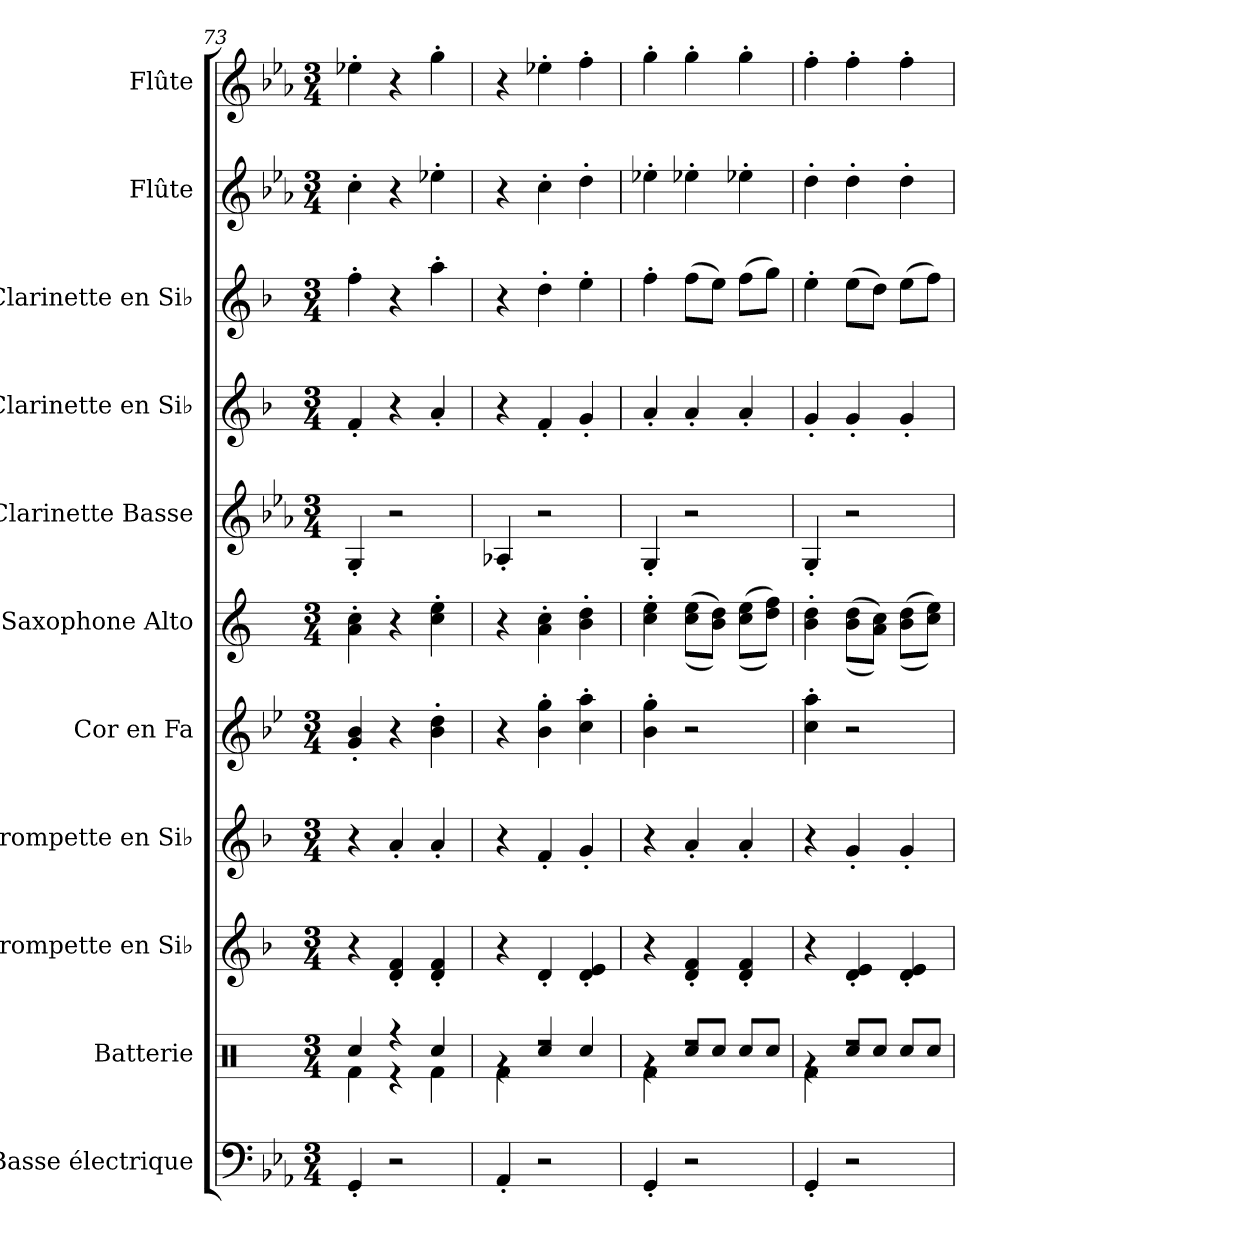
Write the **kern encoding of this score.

**kern	**kern	**kern	**kern	**kern	**kern	**kern	**kern	**kern	**kern	**kern
*part11	*part10	*part9	*part8	*part7	*part6	*part5	*part4	*part3	*part2	*part1
*staff11	*staff10	*staff9	*staff8	*staff7	*staff6	*staff5	*staff4	*staff3	*staff2	*staff1
*I"Basse électrique	*I"Batterie	*I"Trompette en Si♭	*I"Trompette en Si♭	*I"Cor en Fa	*I"Saxophone Alto	*I"Clarinette Basse	*I"Clarinette en Si♭	*I"Clarinette en Si♭	*I"Flûte	*I"Flûte
*I'B. él.	*I'Batt.	*I'Tromp. Si♭	*I'Tromp. Si♭	*I'Cor Fa	*I'Sax. A.	*I'Cl. basse	*I'Clar. Si♭	*I'Clar. Si♭	*I'Fl.	*I'Fl.
*clefF4	*clefX	*clefG2	*clefG2	*clefG2	*clefG2	*clefG2	*clefG2	*clefG2	*clefG2	*clefG2
*ITrd7c12	*	*ITrd1c2	*ITrd1c2	*ITrd4c7	*ITrd5c9	*ITrd8c14	*ITrd1c2	*ITrd1c2	*	*
*k[b-e-a-]	*k[]	*k[b-e-a-]	*k[b-e-a-]	*k[b-e-a-]	*k[b-e-a-]	*k[b-e-a-]	*k[b-e-a-]	*k[b-e-a-]	*k[b-e-a-]	*k[b-e-a-]
*M3/4	*M3/4	*M3/4	*M3/4	*M3/4	*M3/4	*M3/4	*M3/4	*M3/4	*M3/4	*M3/4
=73	=73	=73	=73	=73	=73	=73	=73	=73	=73	=73
*	*^	*	*	*	*	*	*	*	*	*
4GGG'/	4Rcc/	4Rf\	4r	4r	4c/' 4e-/'	4c\' 4e-\'	4GG'/	4e-'/	4ee-'\	4cc'\	4ee-X'\
2r	4r	4r	4c/' 4e-/'	4g'/	4r	4r	2r	4r	4r	4r	4r
.	4Rcc/	4Rf\	4c/' 4e-/'	4g'/	4e-\' 4g\'	4e-\' 4g\'	.	4g'/	4gg'\	4ee-X'\	4gg'\
=74	=74	=74	=74	=74	=74	=74	=74	=74	=74	=74	=74
4AAA-'/	4rg	4Rf\	4r	4r	4r	4r	4AA-X'/	4r	4r	4r	4r
2r	4Rcc/	2rdd	4c'/	4e-'/	4e-\' 4cc\'	4c\' 4e-\'	2r	4e-'/	4cc'\	4cc'\	4ee-X'\
.	4Rcc/	.	4c/' 4d/'	4f'/	4f\' 4dd\'	4d\' 4f\'	.	4f'/	4dd'\	4dd'\	4ff'\
=75	=75	=75	=75	=75	=75	=75	=75	=75	=75	=75	=75
4GGG'/	4rg	4Rf\	4r	4r	4e-\' 4cc\'	4e-\' 4g\'	4GG'/	4g'/	4ee-'\	4ee-X'\	4gg'\
2r	8Rcc/L	2rdd	4c/' 4e-/'	4g'/	2r	((8e-\ 8g\L	2r	4g'/	(8ee-\L	4ee-X'\	4gg'\
.	8Rcc/J	.	.	.	.	8d\ 8f\J))	.	.	8dd\J)	.	.
.	8Rcc/L	.	4c/' 4e-/'	4g'/	.	((8e-\ 8g\L	.	4g'/	(8ee-\L	4ee-X'\	4gg'\
.	8Rcc/J	.	.	.	.	8f\ 8a-\J))	.	.	8ff\J)	.	.
=76	=76	=76	=76	=76	=76	=76	=76	=76	=76	=76	=76
4GGG'/	4rg	4Rf\	4r	4r	4f\' 4dd\'	4d\' 4f\'	4GG'/	4f'/	4dd'\	4dd'\	4ff'\
2r	8Rcc/L	2rdd	4c/' 4d/'	4f'/	2r	((8d\ 8f\L	2r	4f'/	(8dd\L	4dd'\	4ff'\
.	8Rcc/J	.	.	.	.	8c\ 8e-\J))	.	.	8cc\J)	.	.
.	8Rcc/L	.	4c/' 4d/'	4f'/	.	((8d\ 8f\L	.	4f'/	(8dd\L	4dd'\	4ff'\
.	8Rcc/J	.	.	.	.	8e-\ 8g\J))	.	.	8ee-\J)	.	.
*	*v	*v	*	*	*	*	*	*	*	*	*
=	=	=	=	=	=	=	=	=	=	=
*-	*-	*-	*-	*-	*-	*-	*-	*-	*-	*-
